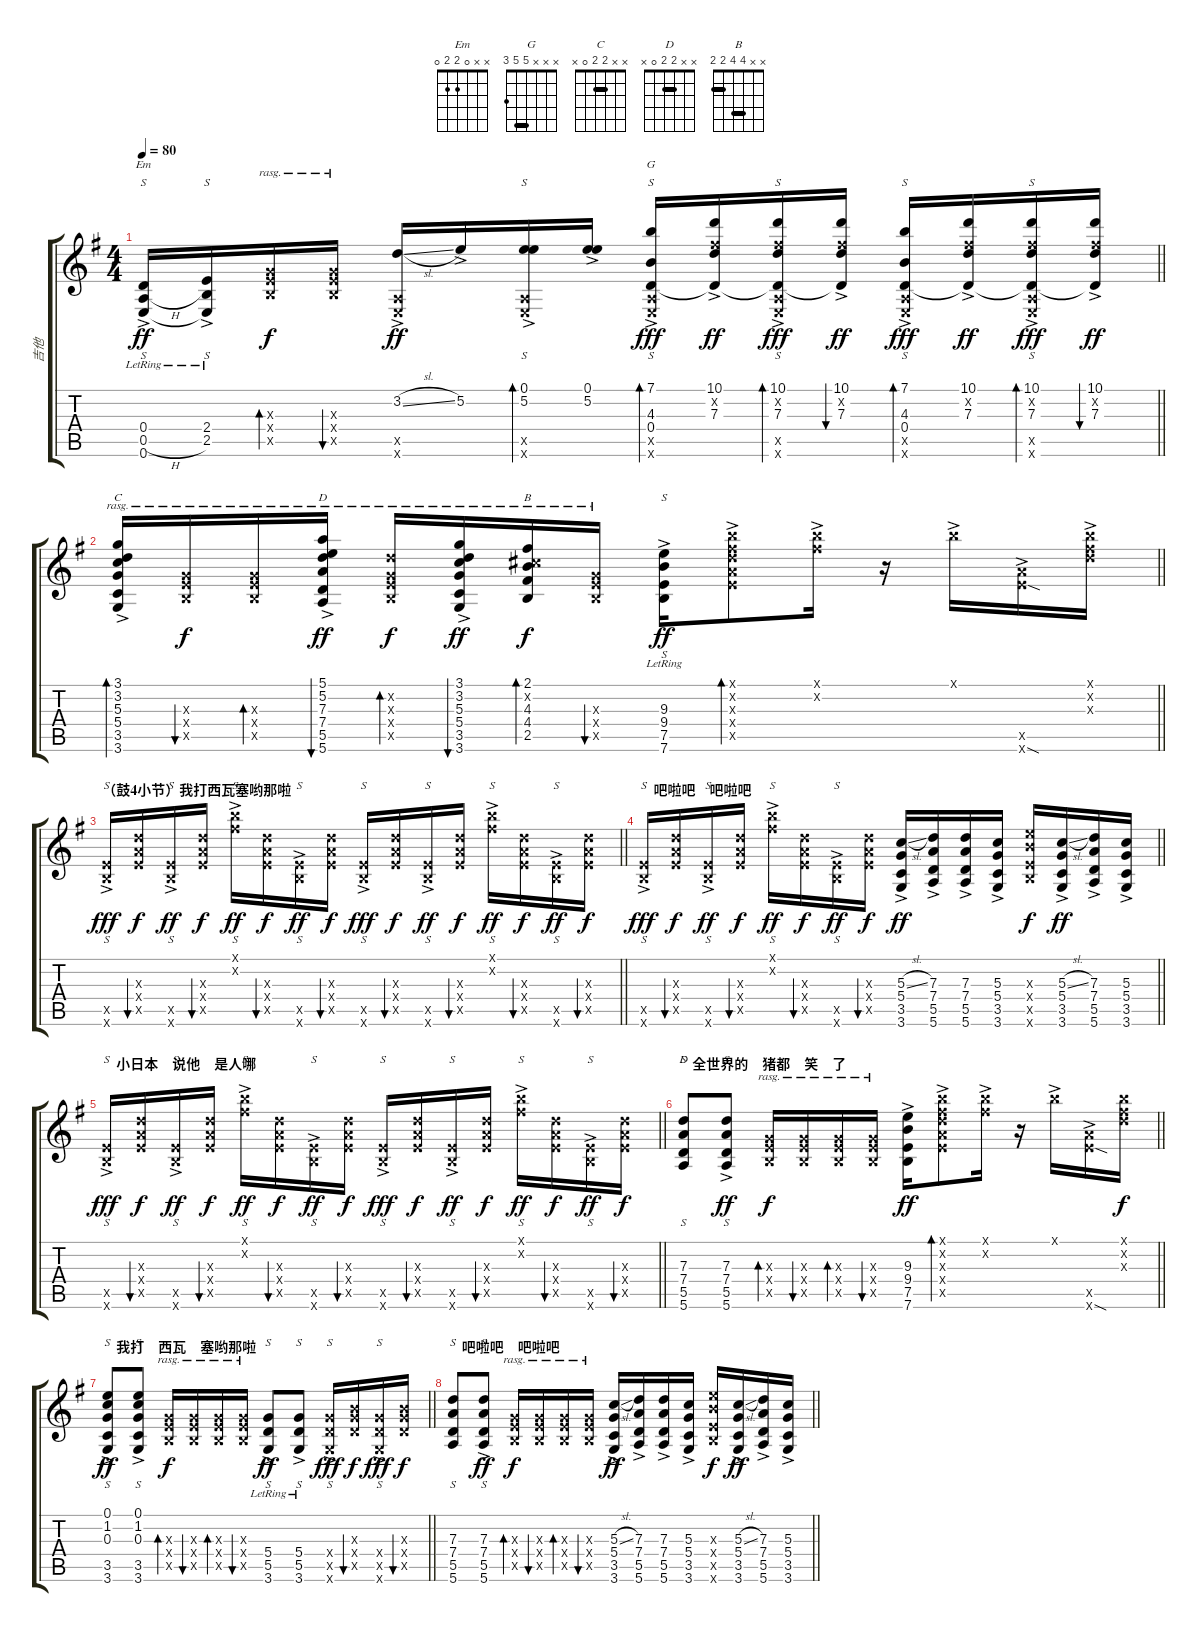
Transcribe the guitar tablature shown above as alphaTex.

\track ("吉他" "吉他") {instrument acousticguitarsteel}
\staff {score tabs}
\tuning (E4 B3 G3 D3 A2 E2) {hide}
\chord ("Em" x x 0 2 2 0)
\chord ("G" x x x 5 5 3) {barre 5}
\chord ("C" x x 2 2 0 x) {barre 2}
\chord ("D" x x 0 2 2 0)
\chord ("B" x x 4 4 2 2) {barre (2 4)}
\chord ("D" x x 2 2 0 x) {barre 2}
\ts (4 4)
\tempo 80
\clef g2
\barLineRight lightlight
\ks g
(0.4{ac lr} 0.5{h} 0.6{ac}).16{s ch "Em" dy ff} (2.4{ac lr} 2.5 0.6{t}).16{s} (0.3{x} 2.4{x} 2.5{x}).16{bd 30 rasg ii dy f} (0.3{x} 2.4{x} 2.5{x}).16{bu 30 rasg ii} (3.2{sl ac} 0.5{ac x} 0.6{ac x}).16{dy ff} 5.2{ac}.16 (0.1{ac} 5.2{ac} 0.5{ac x} 0.6{ac x}).16{s bd 30} (0.1{ac} 5.2{ac}).16 (7.1{ac} 4.3 0.4 0.5{ac x} 0.6{ac x}).16{s bd 30 ch "G" dy fff} (10.1{ac} 7.2{x} 7.3 0.4{t}).16{dy ff} (10.1{ac} 7.2{x} 7.3 0.4{t} 0.5{ac x} 0.6{ac x}).16{s bd 30 dy fff} (10.1{ac} 7.2{x} 7.3 0.4{t}).16{bu 30 dy ff} (7.1{ac} 4.3 0.4 0.5{ac x} 0.6{ac x}).16{s bd 30 dy fff} (10.1{ac} 7.2{x} 7.3 0.4{t}).16{dy ff} (10.1{ac} 7.2{x} 7.3 0.4{t} 0.5{ac x} 0.6{ac x}).16{s bd 30 dy fff} (10.1{ac} 7.2{x} 7.3 0.4{t}).16{bu 30 dy ff} |
\barLineRight lightlight
(3.1{ac} 3.2 5.3 5.4 3.5{ac} 3.6).16{bd 30 ch "C" rasg ii} (0.3{x} 2.4{x} 2.5{x}).16{bu 30 rasg ii dy f} (0.3{x} 2.4{x} 2.5{x}).16{bd 30 rasg ii} (5.1{ac} 5.2 7.3 7.4 5.5 5.6).16{bu 30 ch "D" rasg ii dy ff} (3.2{x} 0.3{x} 2.4{x} 2.5{x}).16{bd 30 rasg ii dy f} (3.1{ac} 3.2 5.3 5.4 3.5 3.6).16{bu 30 rasg ii dy ff} (2.1 2.2{x} 4.3 4.4 2.5).16{bd 30 ch "B" rasg ii dy f} (0.3{x} 2.4{x} 2.5{x}).16{bu 30 rasg ii} (9.3{ac lr} 9.4{ac lr} 7.5{ac lr} 7.6{ac}).16{s dy ff} (7.1{x} 7.2{x} 7.3{ac x} 7.4{ac x} 7.5{ac x}).8{bd 120} (7.1{ac x} 7.2{ac x}).16 r.16 7.1{ac x}.16 (12.5{x} 12.6{sod ac x}).16 (7.1{x} 7.2{x} 7.3{ac x}).16 |
\section ("" "（鼓4小节）我打西瓦塞哟那啦")
\barLineRight lightlight
(7.5{ac x} 7.6{ac x}).16{s dy fff} (7.3{x} 7.4{x} 7.5{x}).16{bu 30 dy f} (7.5{ac x} 7.6{ac x}).16{s dy ff} (7.3{x} 7.4{x} 7.5{x}).16{bu 30 dy f} (7.1{ac x} 7.2{ac x}).16{s dy ff} (7.3{x} 7.4{x} 7.5{x}).16{bu 30 dy f} (7.5{ac x} 7.6{ac x}).16{s dy ff} (7.3{x} 7.4{x} 7.5{x}).16{bu 30 dy f} (7.5{ac x} 7.6{ac x}).16{s dy fff} (7.3{x} 7.4{x} 7.5{x}).16{bu 30 dy f} (7.5{ac x} 7.6{ac x}).16{s dy ff} (7.3{x} 7.4{x} 7.5{x}).16{bu 30 dy f} (7.1{ac x} 7.2{ac x}).16{s dy ff} (7.3{x} 7.4{x} 7.5{x}).16{bu 30 dy f} (7.5{ac x} 7.6{ac x}).16{s dy ff} (7.3{x} 7.4{x} 7.5{x}).16{bu 30 dy f} |
\section ("" "　吧啦吧　吧啦吧")
\barLineRight lightlight
(7.5{ac x} 7.6{ac x}).16{s dy fff} (7.3{x} 7.4{x} 7.5{x}).16{bu 30 dy f} (7.5{ac x} 7.6{ac x}).16{s dy ff} (7.3{x} 7.4{x} 7.5{x}).16{bu 30 dy f} (7.1{ac x} 7.2{ac x}).16{s dy ff} (7.3{x} 7.4{x} 7.5{x}).16{bu 30 dy f} (7.5{ac x} 7.6{ac x}).16{s dy ff} (7.3{x} 7.4{x} 7.5{x}).16{bu 30 dy f} (5.3{sl ac} 5.4 3.5{ac} 3.6).16{dy ff} (7.3{ac} 7.4 5.5{ac} 5.6).16 (7.3{ac} 7.4 5.5{ac} 5.6).16 (5.3{ac} 5.4 3.5{ac} 3.6).16 (9.3{x} 9.4{x} 7.5{x} 7.6{x}).16{dy f} (5.3{sl ac} 5.4 3.5{ac} 3.6).16{dy ff} (7.3{ac} 7.4 5.5{ac} 5.6).16 (5.3{ac} 5.4 3.5{ac} 3.6).16 |
\section ("" "　小日本　说他　是人哪")
\barLineRight lightlight
(7.5{ac x} 7.6{ac x}).16{s dy fff} (7.3{x} 7.4{x} 7.5{x}).16{bu 30 dy f} (7.5{ac x} 7.6{ac x}).16{s dy ff} (7.3{x} 7.4{x} 7.5{x}).16{bu 30 dy f} (7.1{ac x} 7.2{ac x}).16{s dy ff} (7.3{x} 7.4{x} 7.5{x}).16{bu 30 dy f} (7.5{ac x} 7.6{ac x}).16{s dy ff} (7.3{x} 7.4{x} 7.5{x}).16{bu 30 dy f} (7.5{ac x} 7.6{ac x}).16{s dy fff} (7.3{x} 7.4{x} 7.5{x}).16{bu 30 dy f} (7.5{ac x} 7.6{ac x}).16{s dy ff} (7.3{x} 7.4{x} 7.5{x}).16{bu 30 dy f} (7.1{ac x} 7.2{ac x}).16{s dy ff} (7.3{x} 7.4{x} 7.5{x}).16{bu 30 dy f} (7.5{ac x} 7.6{ac x}).16{s dy ff} (7.3{x} 7.4{x} 7.5{x}).16{bu 30 dy f} |
\section ("" "　全世界的　猪都　笑　了")
\barLineRight lightlight
(7.3 7.4 5.5 5.6).8{s ch "D"} (7.3 7.4 5.5{ac} 5.6).8{s dy ff} (0.3{x} 2.4{x} 2.5{x}).16{bd 30 rasg ii dy f} (0.3{x} 2.4{x} 2.5{x}).16{bu 30 rasg ii} (0.3{x} 2.4{x} 2.5{x}).16{bd 30 rasg ii} (0.3{x} 2.4{x} 2.5{x}).16{bu 30 rasg ii} (9.3{ac} 9.4 7.5{ac} 7.6).16{dy ff} (7.1{x} 7.2{x} 7.3{ac x} 7.4{ac x} 7.5{ac x}).8{bd 120} (7.1{ac x} 7.2{ac x}).16 r.16 7.1{ac x}.16 (12.5{x} 12.6{sod ac x}).16 (7.1{x} 7.2{x} 7.3{x}).16{dy f} |
\section ("" "　我打　西瓦　塞哟那啦")
\barLineRight lightlight
(0.1 1.2 0.3 3.5 3.6{ac}).8{s dy ff} (0.1 1.2 0.3 3.5 3.6{ac}).8{s} (0.3{x} 2.4{x} 2.5{x}).16{bd 30 rasg ii dy f} (0.3{x} 2.4{x} 2.5{x}).16{bu 30 rasg ii} (0.3{x} 2.4{x} 2.5{x}).16{bd 30 rasg ii} (0.3{x} 2.4{x} 2.5{x}).16{bu 30 rasg ii} (5.4{ac lr} 5.5 3.6{ac}).8{s dy ff} (5.4{ac lr} 5.5 3.6{ac}).8{s} (5.4{x} 5.5{ac x} 3.6{ac x}).16{s dy fff} (4.3{x} 5.4{x} 5.5{x}).16{bu 30 dy f} (5.4{x} 5.5{ac x} 3.6{ac x}).16{s dy fff} (4.3{x} 5.4{x} 5.5{x}).16{bu 30 dy f} |
\section ("" "　吧啦吧　吧啦吧")
\barLineRight lightlight
(7.3 7.4 5.5 5.6).8{s} (7.3 7.4 5.5{ac} 5.6).8{s dy ff} (0.3{x} 2.4{x} 2.5{x}).16{bd 30 rasg ii dy f} (0.3{x} 2.4{x} 2.5{x}).16{bu 30 rasg ii} (0.3{x} 2.4{x} 2.5{x}).16{bd 30 rasg ii} (0.3{x} 2.4{x} 2.5{x}).16{bu 30 rasg ii} (5.3{sl ac} 5.4 3.5{ac} 3.6).16{dy ff} (7.3{ac} 7.4 5.5{ac} 5.6).16 (7.3{ac} 7.4 5.5{ac} 5.6).16 (5.3{ac} 5.4 3.5{ac} 3.6).16 (9.3{x} 9.4{x} 7.5{x} 7.6{x}).16{dy f} (5.3{sl ac} 5.4 3.5{ac} 3.6).16{dy ff} (7.3{ac} 7.4 5.5{ac} 5.6).16 (5.3{ac} 5.4 3.5{ac} 3.6).16
